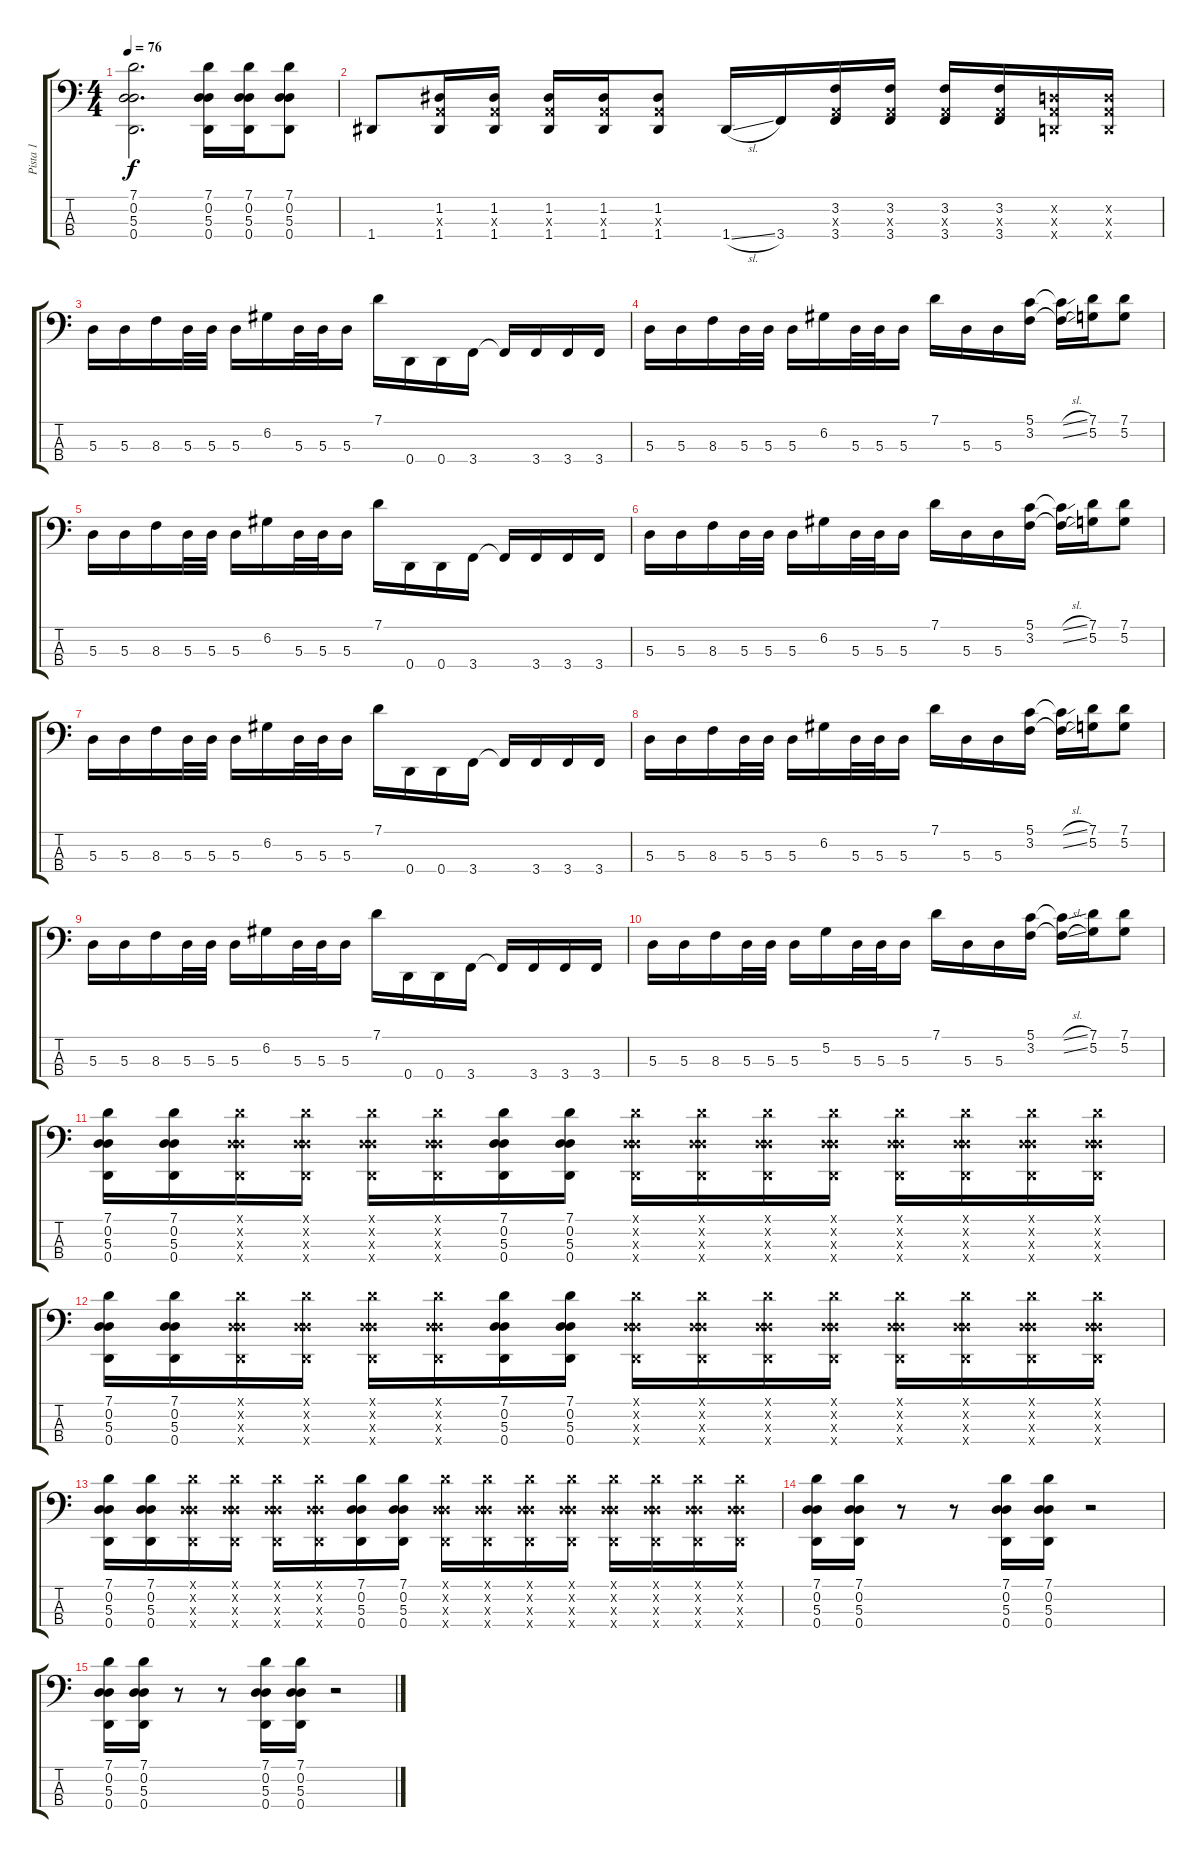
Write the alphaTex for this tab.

\track ("Pista 1" "Pista 1") {instrument electricbasspick}
\staff {score tabs}
\tuning (G2 D2 A1 D1) {hide}
\ts (4 4)
\tempo 76
\clef f4
\ks c
(7.1 0.2 5.3 0.4).2{d dy f} (7.1 0.2 5.3 0.4).16 (7.1 0.2 5.3 0.4).16 (7.1 0.2 5.3 0.4).8 |
1.4.8 (1.2 0.3{x} 1.4).16 (1.2 0.3{x} 1.4).16 (1.2 0.3{x} 1.4).16 (1.2 0.3{x} 1.4).16 (1.2 0.3{x} 1.4).8 1.4{sl}.16 3.4.16 (3.2 0.3{x} 3.4).16 (3.2 0.3{x} 3.4).16 (3.2 0.3{x} 3.4).16 (3.2 0.3{x} 3.4).16 (0.2{x} 0.3{x} 0.4{x}).16 (0.2{x} 0.3{x} 0.4{x}).16 |
5.3.16 5.3.16 8.3.16 5.3.32 5.3.32 5.3.16 6.2.16 5.3.32 5.3.32 5.3.16 7.1.16 0.4.16 0.4.16 3.4.16 3.4{t}.16 3.4.16 3.4.16 3.4.16 |
5.3.16 5.3.16 8.3.16 5.3.32 5.3.32 5.3.16 6.2.16 5.3.32 5.3.32 5.3.16 7.1.16 5.3.16 5.3.16 (5.1 3.2).16 (5.1{sl t} 3.2{sl t}).16 (7.1 5.2).16 (7.1 5.2).8 |
5.3.16 5.3.16 8.3.16 5.3.32 5.3.32 5.3.16 6.2.16 5.3.32 5.3.32 5.3.16 7.1.16 0.4.16 0.4.16 3.4.16 3.4{t}.16 3.4.16 3.4.16 3.4.16 |
5.3.16 5.3.16 8.3.16 5.3.32 5.3.32 5.3.16 6.2.16 5.3.32 5.3.32 5.3.16 7.1.16 5.3.16 5.3.16 (5.1 3.2).16 (5.1{sl t} 3.2{sl t}).16 (7.1 5.2).16 (7.1 5.2).8 |
5.3.16 5.3.16 8.3.16 5.3.32 5.3.32 5.3.16 6.2.16 5.3.32 5.3.32 5.3.16 7.1.16 0.4.16 0.4.16 3.4.16 3.4{t}.16 3.4.16 3.4.16 3.4.16 |
5.3.16 5.3.16 8.3.16 5.3.32 5.3.32 5.3.16 6.2.16 5.3.32 5.3.32 5.3.16 7.1.16 5.3.16 5.3.16 (5.1 3.2).16 (5.1{sl t} 3.2{sl t}).16 (7.1 5.2).16 (7.1 5.2).8 |
5.3.16 5.3.16 8.3.16 5.3.32 5.3.32 5.3.16 6.2.16 5.3.32 5.3.32 5.3.16 7.1.16 0.4.16 0.4.16 3.4.16 3.4{t}.16 3.4.16 3.4.16 3.4.16 |
5.3.16 5.3.16 8.3.16 5.3.32 5.3.32 5.3.16 5.2.16 5.3.32 5.3.32 5.3.16 7.1.16 5.3.16 5.3.16 (5.1 3.2).16 (5.1{sl t} 3.2{sl t}).16 (7.1 5.2).16 (7.1 5.2).8 |
(7.1 0.2 5.3 0.4).16 (7.1 0.2 5.3 0.4).16 (7.1{x} 0.2{x} 5.3{x} 0.4{x}).16 (7.1{x} 0.2{x} 5.3{x} 0.4{x}).16 (7.1{x} 0.2{x} 5.3{x} 0.4{x}).16 (7.1{x} 0.2{x} 5.3{x} 0.4{x}).16 (7.1 0.2 5.3 0.4).16 (7.1 0.2 5.3 0.4).16 (7.1{x} 0.2{x} 5.3{x} 0.4{x}).16 (7.1{x} 0.2{x} 5.3{x} 0.4{x}).16 (7.1{x} 0.2{x} 5.3{x} 0.4{x}).16 (7.1{x} 0.2{x} 5.3{x} 0.4{x}).16 (7.1{x} 0.2{x} 5.3{x} 0.4{x}).16 (7.1{x} 0.2{x} 5.3{x} 0.4{x}).16 (7.1{x} 0.2{x} 5.3{x} 0.4{x}).16 (7.1{x} 0.2{x} 5.3{x} 0.4{x}).16 |
(7.1 0.2 5.3 0.4).16 (7.1 0.2 5.3 0.4).16 (7.1{x} 0.2{x} 5.3{x} 0.4{x}).16 (7.1{x} 0.2{x} 5.3{x} 0.4{x}).16 (7.1{x} 0.2{x} 5.3{x} 0.4{x}).16 (7.1{x} 0.2{x} 5.3{x} 0.4{x}).16 (7.1 0.2 5.3 0.4).16 (7.1 0.2 5.3 0.4).16 (7.1{x} 0.2{x} 5.3{x} 0.4{x}).16 (7.1{x} 0.2{x} 5.3{x} 0.4{x}).16 (7.1{x} 0.2{x} 5.3{x} 0.4{x}).16 (7.1{x} 0.2{x} 5.3{x} 0.4{x}).16 (7.1{x} 0.2{x} 5.3{x} 0.4{x}).16 (7.1{x} 0.2{x} 5.3{x} 0.4{x}).16 (7.1{x} 0.2{x} 5.3{x} 0.4{x}).16 (7.1{x} 0.2{x} 5.3{x} 0.4{x}).16 |
(7.1 0.2 5.3 0.4).16 (7.1 0.2 5.3 0.4).16 (7.1{x} 0.2{x} 5.3{x} 0.4{x}).16 (7.1{x} 0.2{x} 5.3{x} 0.4{x}).16 (7.1{x} 0.2{x} 5.3{x} 0.4{x}).16 (7.1{x} 0.2{x} 5.3{x} 0.4{x}).16 (7.1 0.2 5.3 0.4).16 (7.1 0.2 5.3 0.4).16 (7.1{x} 0.2{x} 5.3{x} 0.4{x}).16 (7.1{x} 0.2{x} 5.3{x} 0.4{x}).16 (7.1{x} 0.2{x} 5.3{x} 0.4{x}).16 (7.1{x} 0.2{x} 5.3{x} 0.4{x}).16 (7.1{x} 0.2{x} 5.3{x} 0.4{x}).16 (7.1{x} 0.2{x} 5.3{x} 0.4{x}).16 (7.1{x} 0.2{x} 5.3{x} 0.4{x}).16 (7.1{x} 0.2{x} 5.3{x} 0.4{x}).16 |
(7.1 0.2 5.3 0.4).16 (7.1 0.2 5.3 0.4).16 r.8 r.8 (7.1 0.2 5.3 0.4).16 (7.1 0.2 5.3 0.4).16 r.2 |
(7.1 0.2 5.3 0.4).16 (7.1 0.2 5.3 0.4).16 r.8 r.8 (7.1 0.2 5.3 0.4).16 (7.1 0.2 5.3 0.4).16 r.2
